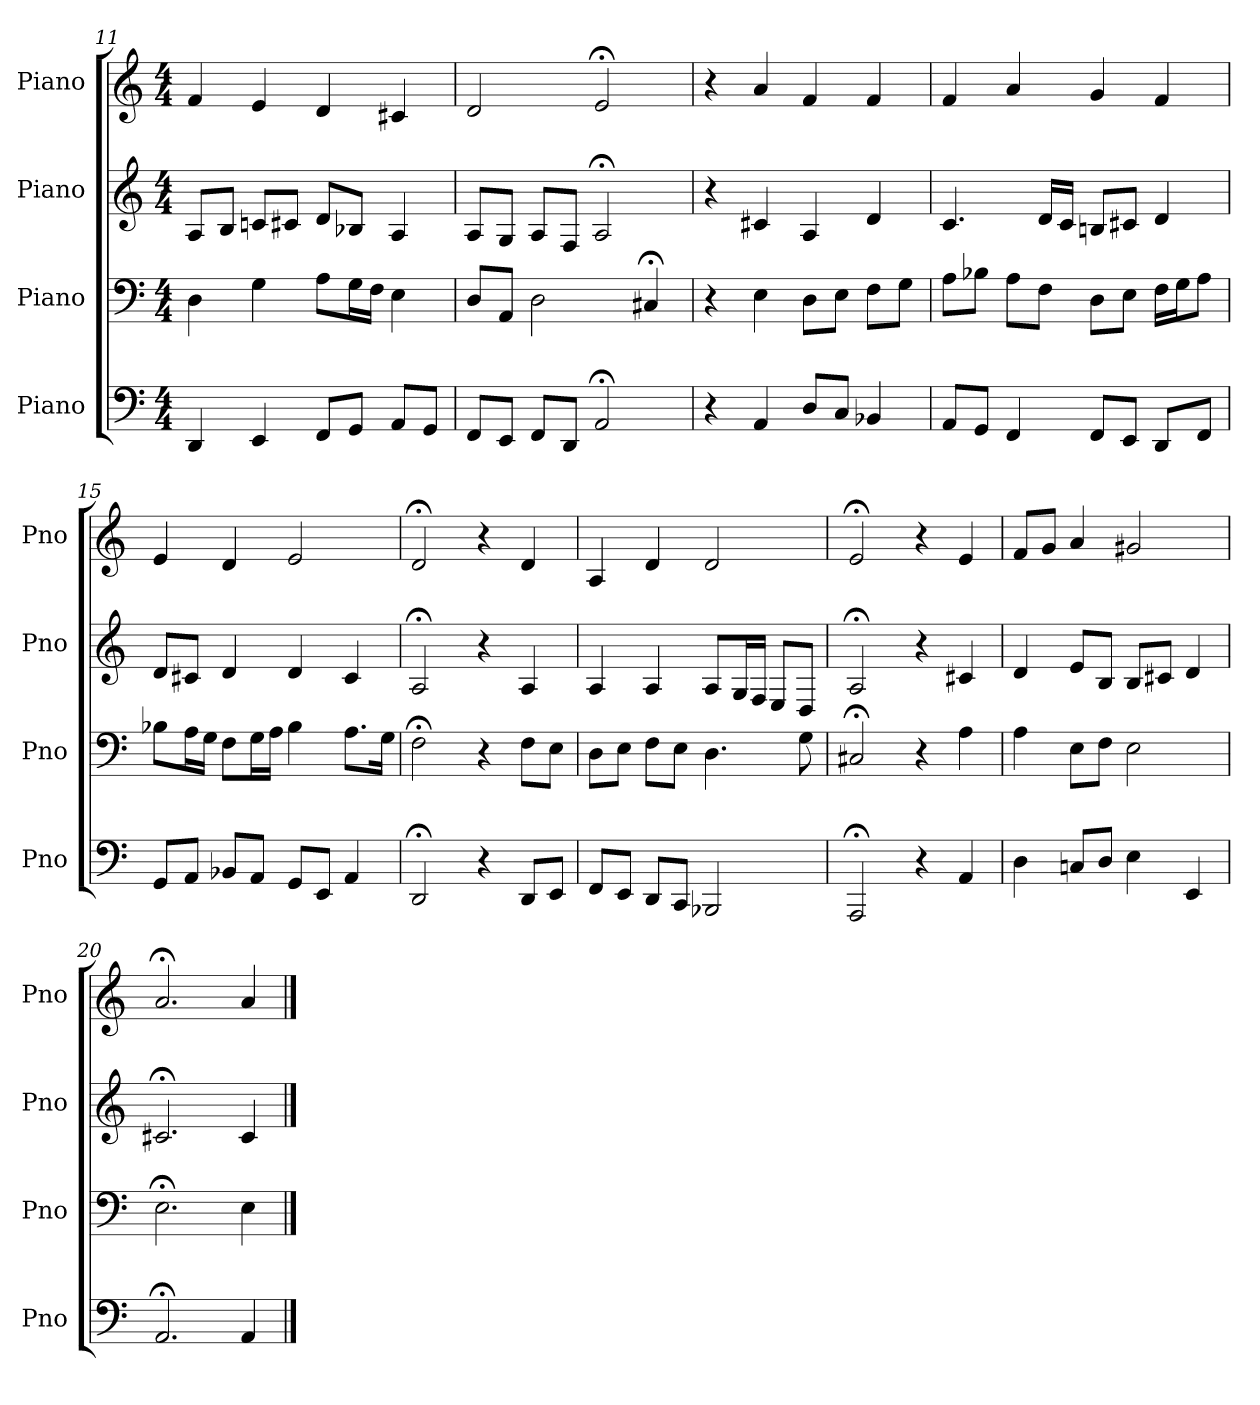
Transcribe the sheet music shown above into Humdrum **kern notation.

**kern	**kern	**kern	**kern
*part4	*part3	*part2	*part1
*staff4	*staff3	*staff2	*staff1
*I"Piano	*I"Piano	*I"Piano	*I"Piano
*I'Pno	*I'Pno	*I'Pno	*I'Pno
*clefF4	*clefF4	*clefG2	*clefG2
*k[]	*k[]	*k[]	*k[]
*M4/4	*M4/4	*M4/4	*M4/4
=11	=11	=11	=11
4DD/	4D\	8A/L	4f/
.	.	8B/J	.
4EE/	4G\	8cn/L	4e/
.	.	8c#X/J	.
8FF/L	8A\L	8d/L	4d/
8GG/J	16G\L	8B-X/J	.
.	16F\JJ	.	.
8AA/L	4E\	4A/	4c#X/
8GG/J	.	.	.
=12	=12	=12	=12
8FF/L	8D/L	8A/L	2d/
8EE/J	8AA/J	8G/J	.
8FF/L	2D\	8A/L	.
8DD/J	.	8F/J	.
2AA;</	.	2A;</	2e;</
.	4C#X;</	.	.
=13	=13	=13	=13
4r	4r	4r	4r
4AA/	4E\	4c#X/	4a/
8D/L	8D\L	4A/	4f/
8C/J	8E\J	.	.
4BB-X/	8F\L	4d/	4f/
.	8G\J	.	.
=14	=14	=14	=14
8AA/L	8A\L	4.c/	4f/
8GG/J	8B-X\J	.	.
4FF/	8A\L	.	4a/
.	8F\J	16d/LL	.
.	.	16c/JJ	.
8FF/L	8D\L	8Bn/L	4g/
8EE/J	8E\J	8c#X/J	.
8DD/L	16F\LL	4d/	4f/
.	16G\J	.	.
8FF/J	8A\J	.	.
=15	=15	=15	=15
8GG/L	8B-X\L	8d/L	4e/
8AA/J	16A\L	8c#X/J	.
.	16G\JJ	.	.
8BB-X/L	8F\L	4d/	4d/
8AA/J	16G\L	.	.
.	16A\JJ	.	.
8GG/L	4B-\	4d/	2e/
8EE/J	.	.	.
4AA/	8.A\L	4c#/	.
.	16G\Jk	.	.
=16	=16	=16	=16
2DD;</	2F;<\	2A;</	2d;</
4r	4r	4r	4r
8DD/L	8F\L	4A/	4d/
8EE/J	8E\J	.	.
=17	=17	=17	=17
8FF/L	8D\L	4A/	4A/
8EE/J	8E\J	.	.
8DD/L	8F\L	4A/	4d/
8CC/J	8E\J	.	.
2BBB-X/	4.D\	8A/L	2d/
.	.	16G/L	.
.	.	16F/JJ	.
.	.	8E/L	.
.	8G\	8D/J	.
=18	=18	=18	=18
2AAA;</	2C#X;</	2A;</	2e;</
4r	4r	4r	4r
4AA/	4A\	4c#X/	4e/
=19	=19	=19	=19
4D\	4A\	4d/	8f/L
.	.	.	8g/J
8Cn/L	8E\L	8e/L	4a/
8D/J	8F\J	8B/J	.
4E\	2E\	8B/L	2g#X/
.	.	8c#X/J	.
4EE/	.	4d/	.
=20	=20	=20	=20
2.AA;</	2.E;<\	2.c#X;</	2.a;</
4AA/	4E\	4c#/	4a/
==	==	==	==
*-	*-	*-	*-
